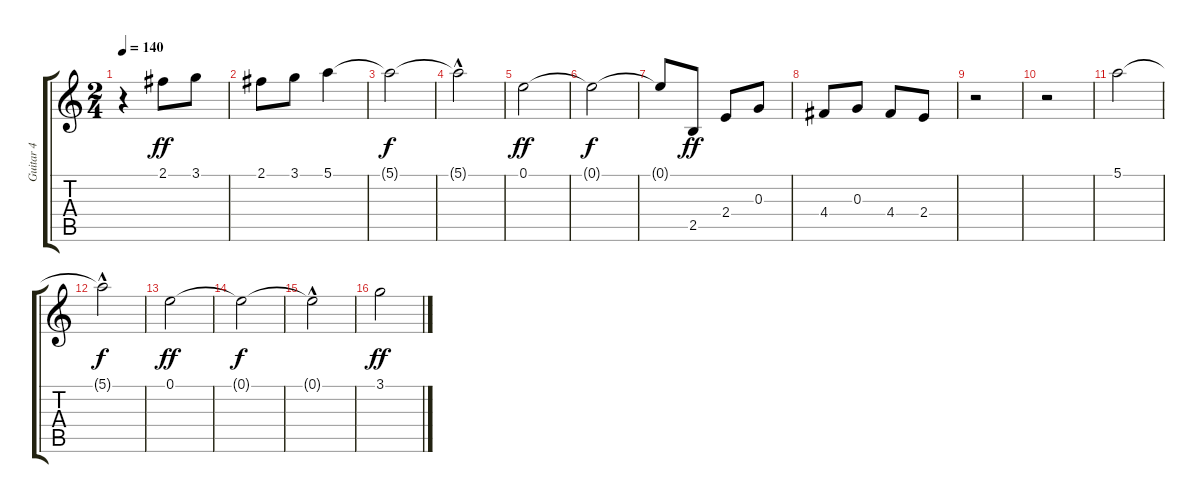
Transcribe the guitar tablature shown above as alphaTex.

\track ("Guitar 4" "Guitar 4") {instrument electricguitarjazz}
\staff {score tabs}
\tuning (E4 B3 G3 D3 A2 E2) {hide}
\ts (2 4)
\tempo 140
\clef g2
\ks c
r.4{dy ff} 2.1.8 3.1.8 |
2.1.8 3.1.8 5.1.4 |
5.1{t}.2{dy f} |
5.1{hac t}.2 |
0.1.2{dy ff} |
0.1{t}.2{dy f} |
0.1{t}.8 2.5.8{dy ff} 2.4.8 0.3.8 |
4.4.8 0.3.8 4.4.8 2.4.8 |
r.2 |
r.2 |
5.1.2 |
5.1{hac t}.2{dy f} |
0.1.2{dy ff} |
0.1{t}.2{dy f} |
0.1{hac t}.2 |
3.1.2{dy ff}
